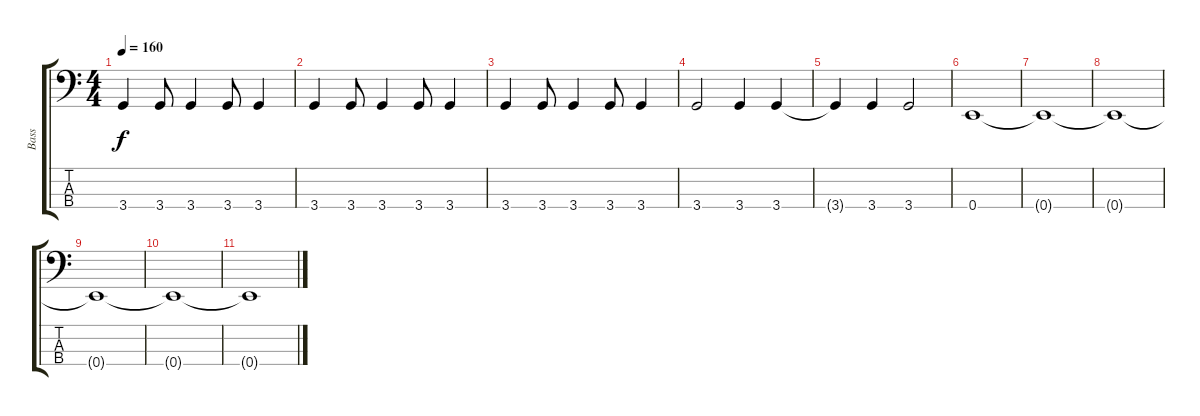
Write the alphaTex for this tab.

\track ("Bass" "Bass") {instrument electricbassfinger}
\staff {score tabs}
\tuning (G2 D2 A1 E1) {hide}
\ts (4 4)
\tempo 160
\clef f4
\ks c
3.4.4{dy f} 3.4.8 3.4.4 3.4.8 3.4.4 |
3.4.4 3.4.8 3.4.4 3.4.8 3.4.4 |
3.4.4 3.4.8 3.4.4 3.4.8 3.4.4 |
3.4.2 3.4.4 3.4.4 |
3.4{t}.4 3.4.4 3.4.2 |
0.4.1 |
0.4{t}.1 |
0.4{t}.1 |
0.4{t}.1 |
0.4{t}.1 |
0.4{t}.1
